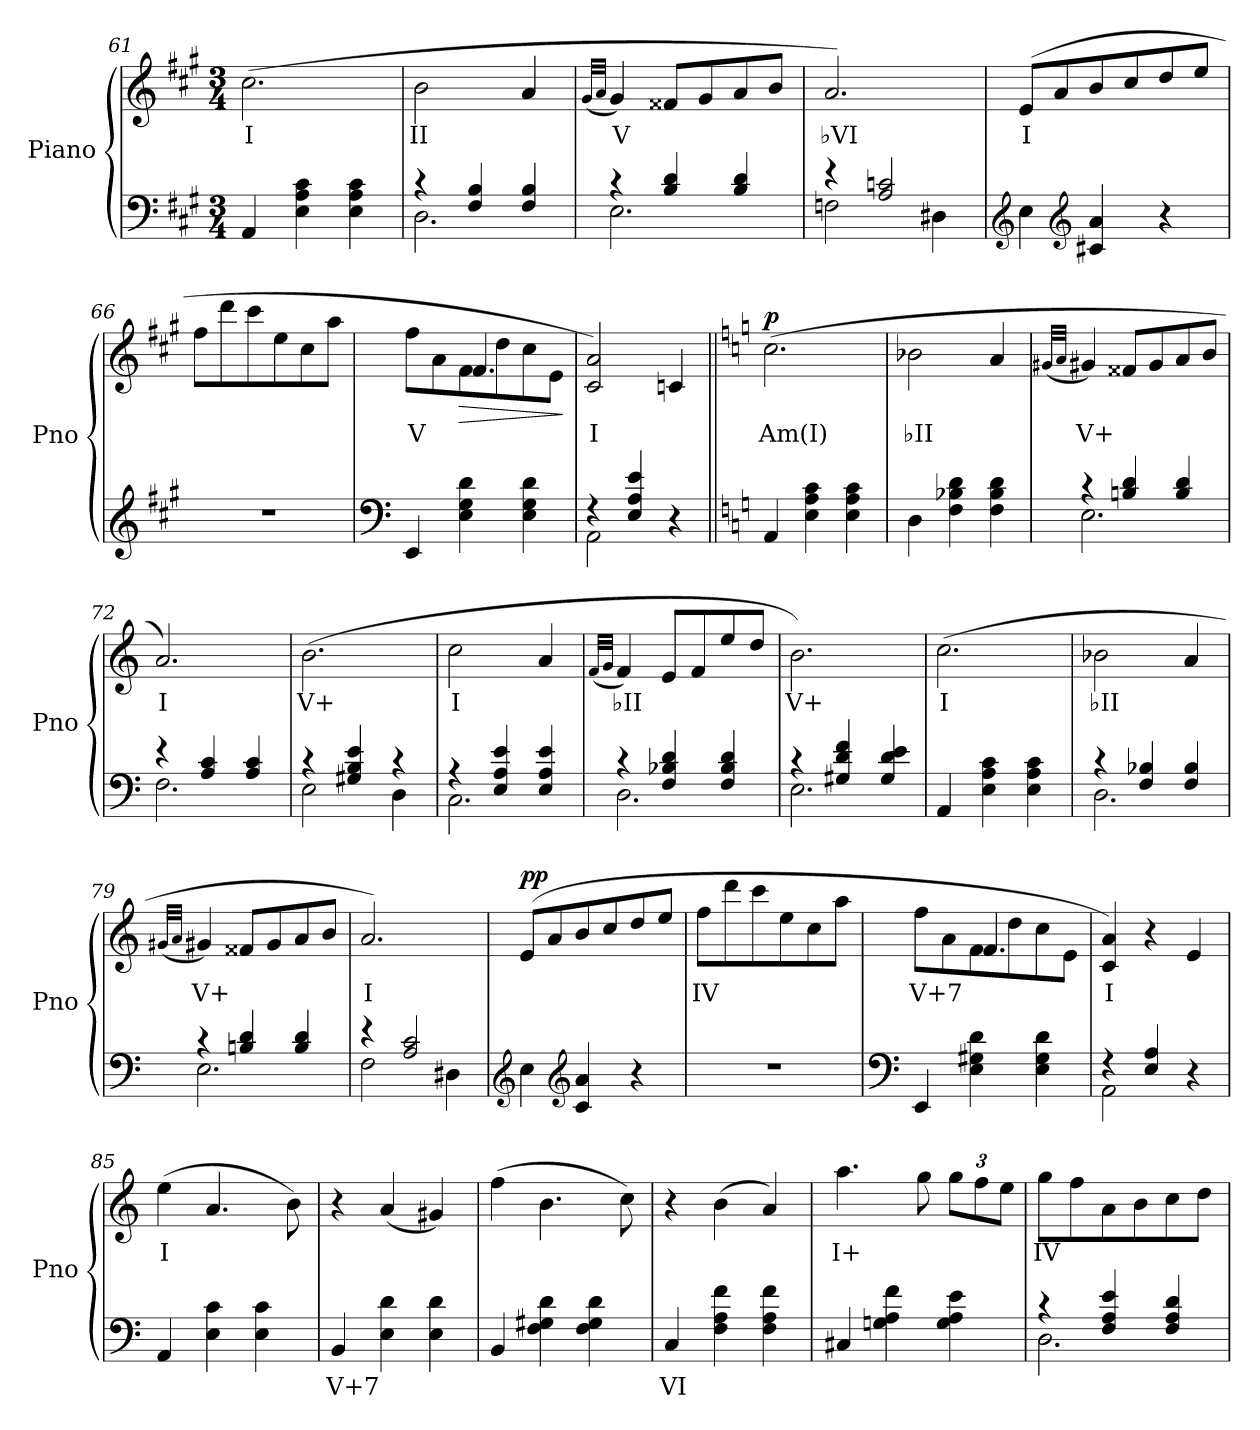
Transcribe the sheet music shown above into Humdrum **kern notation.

**kern	**text	**kern	**text	**dynam
*part1	*part1	*part1	*part1	*part1
*staff2	*staff2	*staff1	*staff1	*staff1/2
*I"Piano	*	*	*	*
*I'Pno	*	*	*	*
*clefF4	*	*clefG2	*	*
*k[f#c#g#]	*	*k[f#c#g#]	*	*
*M3/4	*	*M3/4	*	*
=61	=61	=61	=61	=61
!	!	!	!LO:LY:b	!
4AA/	.	(>2.cc#\	I	.
4E\ 4A\ 4c#\	.	.	.	.
4E\ 4A\ 4c#\	.	.	.	.
=62	=62	=62	=62	=62
*^	*	*	*	*
!	!	!	!	!LO:LY:b	!
4r	2.D\	.	2b\	II	.
4F#/ 4B/	.	.	.	.	.
4F#/ 4B/	.	.	4a/	.	.
=63	=63	=63	=63	=63	=63
.	.	.	(<32qg#/LLL	.	.
.	.	.	32qa/JJJ	.	.
!	!	!	!	!LO:LY:b	!
4r	2.E\	.	4g#/)	V	.
4B/ 4d/	.	.	8f##X/L	.	.
.	.	.	8g#/	.	.
4B/ 4d/	.	.	8a/	.	.
.	.	.	8b/J	.	.
=64	=64	=64	=64	=64	=64
!	!	!	!	!LO:LY:b	!
4r	2Fn\	.	2.a/)	♭VI	.
2A/ 2cn/	.	.	.	.	.
.	4D#X\	.	.	.	.
=65	=65	=65	=65	=65	=65
!	!	!	!	!LO:LY:b	!
*v	*v	*	*	*	*
4E\	.	(>8e/L	I	.
.	.	8a/	.	.
*clefG2	*	*	*	*
4c#X/ 4a/	.	8b/	.	.
.	.	8cc#/	.	.
4r	.	8dd/	.	.
.	.	8ee/J	.	.
=66	=66	=66	=66	=66
2.r	.	8ff#\L	.	.
.	.	8ddd\	.	.
.	.	8ccc#\	.	.
.	.	8ee\	.	.
.	.	8cc#\	.	.
.	.	8aa\J	.	.
!!LO:LB:g=z
=67	=67	=67	=67	=67
*clefF4	*	*	*	*
!	!	!	!LO:LY:b	!
*	*	*^	*	*
4EE/	.	8ff#\L	4ryy	V	.
.	.	8a\	.	.	.
!	!	!	!	!	!LO:HP:b
4E\ 4G#\ 4d\	.	8f#\	4.f#/	.	>
.	.	8dd\	.	.	.
4E\ 4G#\ 4d\	.	8cc#\	.	.	.
.	.	8e\J	8ryy	.	.
*	*	*v	*v	*	*
.	.	.	.	]
=68	=68	=68	=68	=68
*^	*	*	*	*
!	!	!	!	!LO:LY:b	!
4r	2AA\	.	2c#/ 2a/)	I	.
4E/ 4A/ 4e/	.	.	.	.	.
4r	4ryy	.	4cn/	.	.
*v	*v	*	*	*	*
=69||	=69||	=69||	=69||	=69||
*k[]	*	*k[]	*	*
*^	*	*	*	*
!	!	!	!	!LO:LY:b	!LO:DY:b
*v	*v	*	*	*	*
4AA/	.	(>2.cc\	Am(I)	p
4E\ 4A\ 4c\	.	.	.	.
4E\ 4A\ 4c\	.	.	.	.
=70	=70	=70	=70	=70
!	!	!	!LO:LY:b	!
4D\	.	2b-X\	♭II	.
4F\ 4B-X\ 4d\	.	.	.	.
4F\ 4B-\ 4d\	.	4a/	.	.
=71	=71	=71	=71	=71
.	.	(<32qg#X/LLL	.	.
.	.	32qa/JJJ	.	.
*^	*	*	*	*
!	!	!	!	!LO:LY:b	!
4r	2.E\	.	4g#/)	V+	.
4Bn/ 4d/	.	.	8f##X/L	.	.
.	.	.	8g#/	.	.
4B/ 4d/	.	.	8a/	.	.
.	.	.	8b/J	.	.
=72	=72	=72	=72	=72	=72
!	!	!	!	!LO:LY:b	!
4r	2.F\	.	2.a/)	I	.
4A/ 4c/	.	.	.	.	.
4A/ 4c/	.	.	.	.	.
!!LO:LB:g=z
=73	=73	=73	=73	=73	=73
!	!	!	!	!LO:LY:b	!
4r	2E\	.	(>2.b\	V+	.
4G#X/ 4B/ 4e/	.	.	.	.	.
4r	4D\	.	.	.	.
=74	=74	=74	=74	=74	=74
!	!	!	!	!LO:LY:b	!
4r	2.C\	.	2cc\	I	.
4E/ 4A/ 4e/	.	.	.	.	.
4E/ 4A/ 4e/	.	.	4a/	.	.
=75	=75	=75	=75	=75	=75
.	.	.	(<32qf/LLL	.	.
.	.	.	32qg/JJJ	.	.
!	!	!	!	!LO:LY:b	!
4r	2.D\	.	4f/)	♭II	.
4F/ 4B-X/ 4d/	.	.	8e/L	.	.
.	.	.	8f/	.	.
4F/ 4B-/ 4d/	.	.	8ee/	.	.
.	.	.	8dd/J	.	.
=76	=76	=76	=76	=76	=76
!	!	!	!	!LO:LY:b	!
4r	2.E\	.	2.b\)	V+	.
4G#X/ 4d/ 4f/	.	.	.	.	.
4G#/ 4d/ 4e/	.	.	.	.	.
*v	*v	*	*	*	*
=77	=77	=77	=77	=77
!	!	!	!LO:LY:b	!
4AA/	.	(>2.cc\	I	.
4E\ 4A\ 4c\	.	.	.	.
4E\ 4A\ 4c\	.	.	.	.
=78	=78	=78	=78	=78
*^	*	*	*	*
!	!	!	!	!LO:LY:b	!
4r	2.D\	.	2b-X\	♭II	.
4F/ 4B-X/	.	.	.	.	.
4F/ 4B-/	.	.	4a/	.	.
=79	=79	=79	=79	=79	=79
.	.	.	(<32qg#X/LLL	.	.
.	.	.	32qa/JJJ	.	.
!	!	!	!	!LO:LY:b	!
4r	2.E\	.	4g#/)	V+	.
4Bn/ 4d/	.	.	8f##X/L	.	.
.	.	.	8g#/	.	.
4B/ 4d/	.	.	8a/	.	.
.	.	.	8b/J	.	.
=80	=80	=80	=80	=80	=80
!	!	!	!	!LO:LY:b	!
4r	2F\	.	2.a/)	I	.
2A/ 2c/	.	.	.	.	.
.	4D#X\	.	.	.	.
!!LO:LB:g=z
=81	=81	=81	=81	=81	=81
!	!	!	!	!	!LO:DY:b
*v	*v	*	*	*	*
4E\	.	(>8e/L	.	pp
.	.	8a/	.	.
*clefG2	*	*	*	*
4c/ 4a/	.	8b/	.	.
.	.	8cc/	.	.
4r	.	8dd/	.	.
.	.	8ee/J	.	.
=82	=82	=82	=82	=82
!	!	!	!LO:LY:b	!
2.r	.	8ff\L	IV	.
.	.	8ddd\	.	.
.	.	8ccc\	.	.
.	.	8ee\	.	.
.	.	8cc\	.	.
.	.	8aa\J	.	.
=83	=83	=83	=83	=83
*clefF4	*	*	*	*
!	!	!	!LO:LY:b	!
*	*	*^	*	*
4EE/	.	8ff\L	4ryy	V+7	.
.	.	8a\	.	.	.
4E\ 4G#X\ 4d\	.	8f\	4.f/	.	.
.	.	8dd\	.	.	.
4E\ 4G#\ 4d\	.	8cc\	.	.	.
.	.	8e\J	8ryy	.	.
=84	=84	=84	=84	=84	=84
*^	*	*	*	*	*
!	!	!	!	!	!LO:LY:b	!
*	*	*	*v	*v	*	*
4r	2AA\	.	4c/ 4a/)	I	.
4E/ 4A/	.	.	4r	.	.
4r	4ryy	.	4e/	.	.
=85	=85	=85	=85	=85	=85
!	!	!	!	!LO:LY:b	!
*v	*v	*	*	*	*
4AA/	.	(>4ee\	I	.
4E\ 4c\	.	4.a/	.	.
4E\ 4c\	.	.	.	.
.	.	8b\)	.	.
=86	=86	=86	=86	=86
!	!LO:LY:b	!	!	!
4BB/	V+7	4r	.	.
4E\ 4d\	.	(<4a/	.	.
4E\ 4d\	.	4g#X/)	.	.
=87	=87	=87	=87	=87
4BB/	.	(>4ff\	.	.
4F\ 4G#X\ 4d\	.	4.b\	.	.
4F\ 4G#\ 4d\	.	.	.	.
.	.	8cc\)	.	.
!!LO:LB:g=z
=88	=88	=88	=88	=88
!	!LO:LY:b	!	!	!
4C/	VI	4r	.	.
4F\ 4A\ 4f\	.	(>4b\	.	.
4F\ 4A\ 4f\	.	4a/)	.	.
=89	=89	=89	=89	=89
!	!	!	!LO:LY:b	!
4C#X/	.	4.aa\	I+	.
4Gn\ 4A\ 4f\	.	.	.	.
.	.	8gg\	.	.
*	*	*Xbrackettup	*	*
4G\ 4A\ 4e\	.	12gg\L	.	.
.	.	12ff\	.	.
.	.	12ee\J	.	.
=90	=90	=90	=90	=90
*^	*	*	*	*
!	!	!	!	!LO:LY:b	!
4r	2.D\	.	8gg\L	IV	.
.	.	.	8ff\	.	.
4F/ 4A/ 4e/	.	.	8a\	.	.
.	.	.	8b\	.	.
4F/ 4A/ 4d/	.	.	8cc\	.	.
.	.	.	8dd\J	.	.
*v	*v	*	*	*	*
=	=	=	=	=
*-	*-	*-	*-	*-
